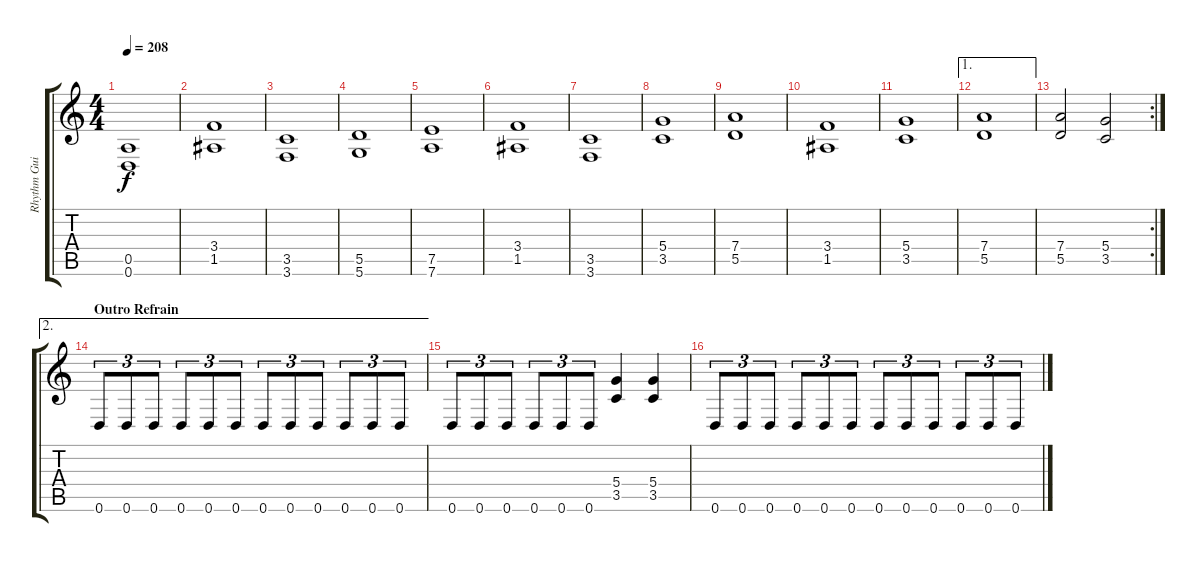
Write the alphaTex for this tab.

\track ("Rhythm Guitar" "Rhythm Gui") {instrument distortionguitar}
\staff {score tabs}
\tuning (E4 B3 G3 D3 A2 D2) {hide}
\ts (4 4)
\tempo 208
\clef g2
\ks c
(0.5{t} 0.6{t}).1{dy f} |
(3.4 1.5).1 |
(3.5 3.6).1 |
(5.5 5.6).1 |
(7.5 7.6).1 |
(3.4 1.5).1 |
(3.5 3.6).1 |
(5.4 3.5).1 |
(7.4 5.5).1 |
(3.4 1.5).1 |
(5.4 3.5).1 |
\ae 1
(7.4 5.5).1 |
\rc 2
(7.4 5.5).2 (5.4 3.5).2 |
\ae 2
\section ("" "Outro Refrain")
0.6.8{tu (3 2)} 0.6.8{tu (3 2)} 0.6.8{tu (3 2)} 0.6.8{tu (3 2)} 0.6.8{tu (3 2)} 0.6.8{tu (3 2)} 0.6.8{tu (3 2)} 0.6.8{tu (3 2)} 0.6.8{tu (3 2)} 0.6.8{tu (3 2)} 0.6.8{tu (3 2)} 0.6.8{tu (3 2)} |
0.6.8{tu (3 2)} 0.6.8{tu (3 2)} 0.6.8{tu (3 2)} 0.6.8{tu (3 2)} 0.6.8{tu (3 2)} 0.6.8{tu (3 2)} (5.4 3.5).4 (5.4 3.5).4 |
0.6.8{tu (3 2)} 0.6.8{tu (3 2)} 0.6.8{tu (3 2)} 0.6.8{tu (3 2)} 0.6.8{tu (3 2)} 0.6.8{tu (3 2)} 0.6.8{tu (3 2)} 0.6.8{tu (3 2)} 0.6.8{tu (3 2)} 0.6.8{tu (3 2)} 0.6.8{tu (3 2)} 0.6.8{tu (3 2)}
